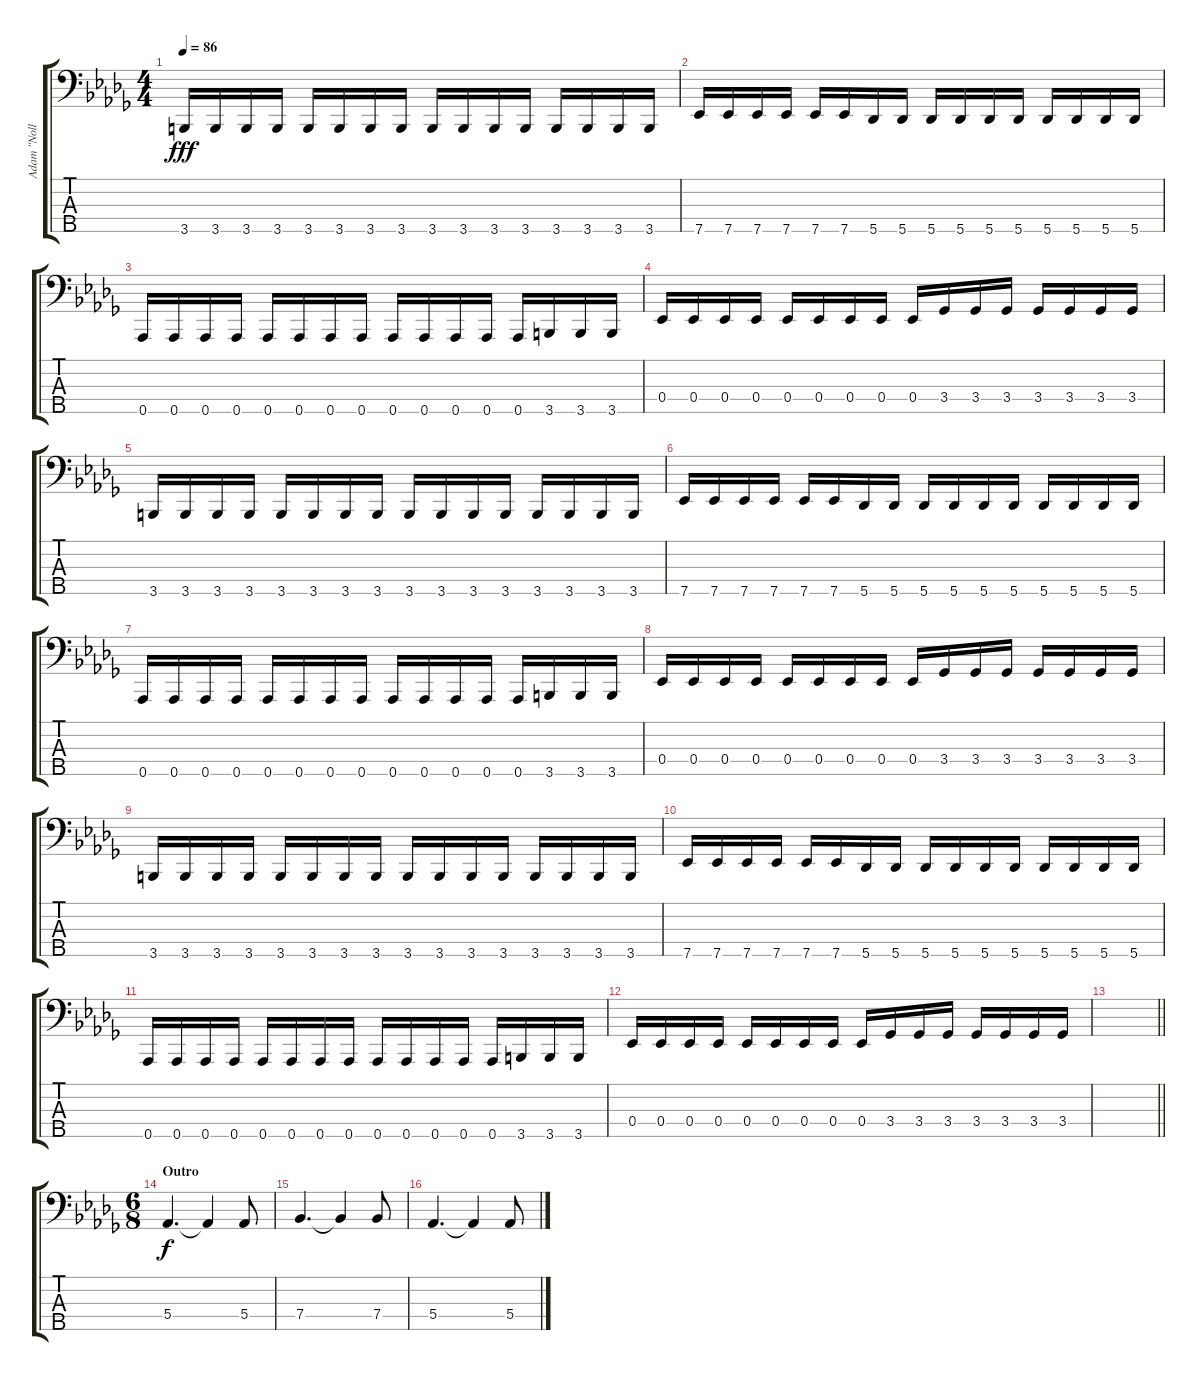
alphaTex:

\track ("Adam \"Nolly\" Getgood - Bass" "Adam \"Noll") {instrument electricbassfinger}
\staff {score tabs}
\tuning (Gb2 Db2 Ab1 Eb1 Ab0) {hide}
\ts (4 4)
\tempo 86
\clef f4
\ks bbminor
3.5.16{dy fff} 3.5.16 3.5.16 3.5.16 3.5.16 3.5.16 3.5.16 3.5.16 3.5.16 3.5.16 3.5.16 3.5.16 3.5.16 3.5.16 3.5.16 3.5.16 |
7.5.16 7.5.16 7.5.16 7.5.16 7.5.16 7.5.16 5.5.16 5.5.16 5.5.16 5.5.16 5.5.16 5.5.16 5.5.16 5.5.16 5.5.16 5.5.16 |
0.5.16 0.5.16 0.5.16 0.5.16 0.5.16 0.5.16 0.5.16 0.5.16 0.5.16 0.5.16 0.5.16 0.5.16 0.5.16 3.5.16 3.5.16 3.5.16 |
0.4.16 0.4.16 0.4.16 0.4.16 0.4.16 0.4.16 0.4.16 0.4.16 0.4.16 3.4.16 3.4.16 3.4.16 3.4.16 3.4.16 3.4.16 3.4.16 |
3.5.16 3.5.16 3.5.16 3.5.16 3.5.16 3.5.16 3.5.16 3.5.16 3.5.16 3.5.16 3.5.16 3.5.16 3.5.16 3.5.16 3.5.16 3.5.16 |
7.5.16 7.5.16 7.5.16 7.5.16 7.5.16 7.5.16 5.5.16 5.5.16 5.5.16 5.5.16 5.5.16 5.5.16 5.5.16 5.5.16 5.5.16 5.5.16 |
0.5.16 0.5.16 0.5.16 0.5.16 0.5.16 0.5.16 0.5.16 0.5.16 0.5.16 0.5.16 0.5.16 0.5.16 0.5.16 3.5.16 3.5.16 3.5.16 |
0.4.16 0.4.16 0.4.16 0.4.16 0.4.16 0.4.16 0.4.16 0.4.16 0.4.16 3.4.16 3.4.16 3.4.16 3.4.16 3.4.16 3.4.16 3.4.16 |
3.5.16 3.5.16 3.5.16 3.5.16 3.5.16 3.5.16 3.5.16 3.5.16 3.5.16 3.5.16 3.5.16 3.5.16 3.5.16 3.5.16 3.5.16 3.5.16 |
7.5.16 7.5.16 7.5.16 7.5.16 7.5.16 7.5.16 5.5.16 5.5.16 5.5.16 5.5.16 5.5.16 5.5.16 5.5.16 5.5.16 5.5.16 5.5.16 |
0.5.16 0.5.16 0.5.16 0.5.16 0.5.16 0.5.16 0.5.16 0.5.16 0.5.16 0.5.16 0.5.16 0.5.16 0.5.16 3.5.16 3.5.16 3.5.16 |
0.4.16 0.4.16 0.4.16 0.4.16 0.4.16 0.4.16 0.4.16 0.4.16 0.4.16 3.4.16 3.4.16 3.4.16 3.4.16 3.4.16 3.4.16 3.4.16 |
\barLineRight lightlight
|
\ts (6 8)
\section ("" "Outro")
5.4.4{d dy f} 5.4{t}.4 5.4.8 |
7.4.4{d} 7.4{t}.4 7.4.8 |
5.4.4{d} 5.4{t}.4 5.4.8
